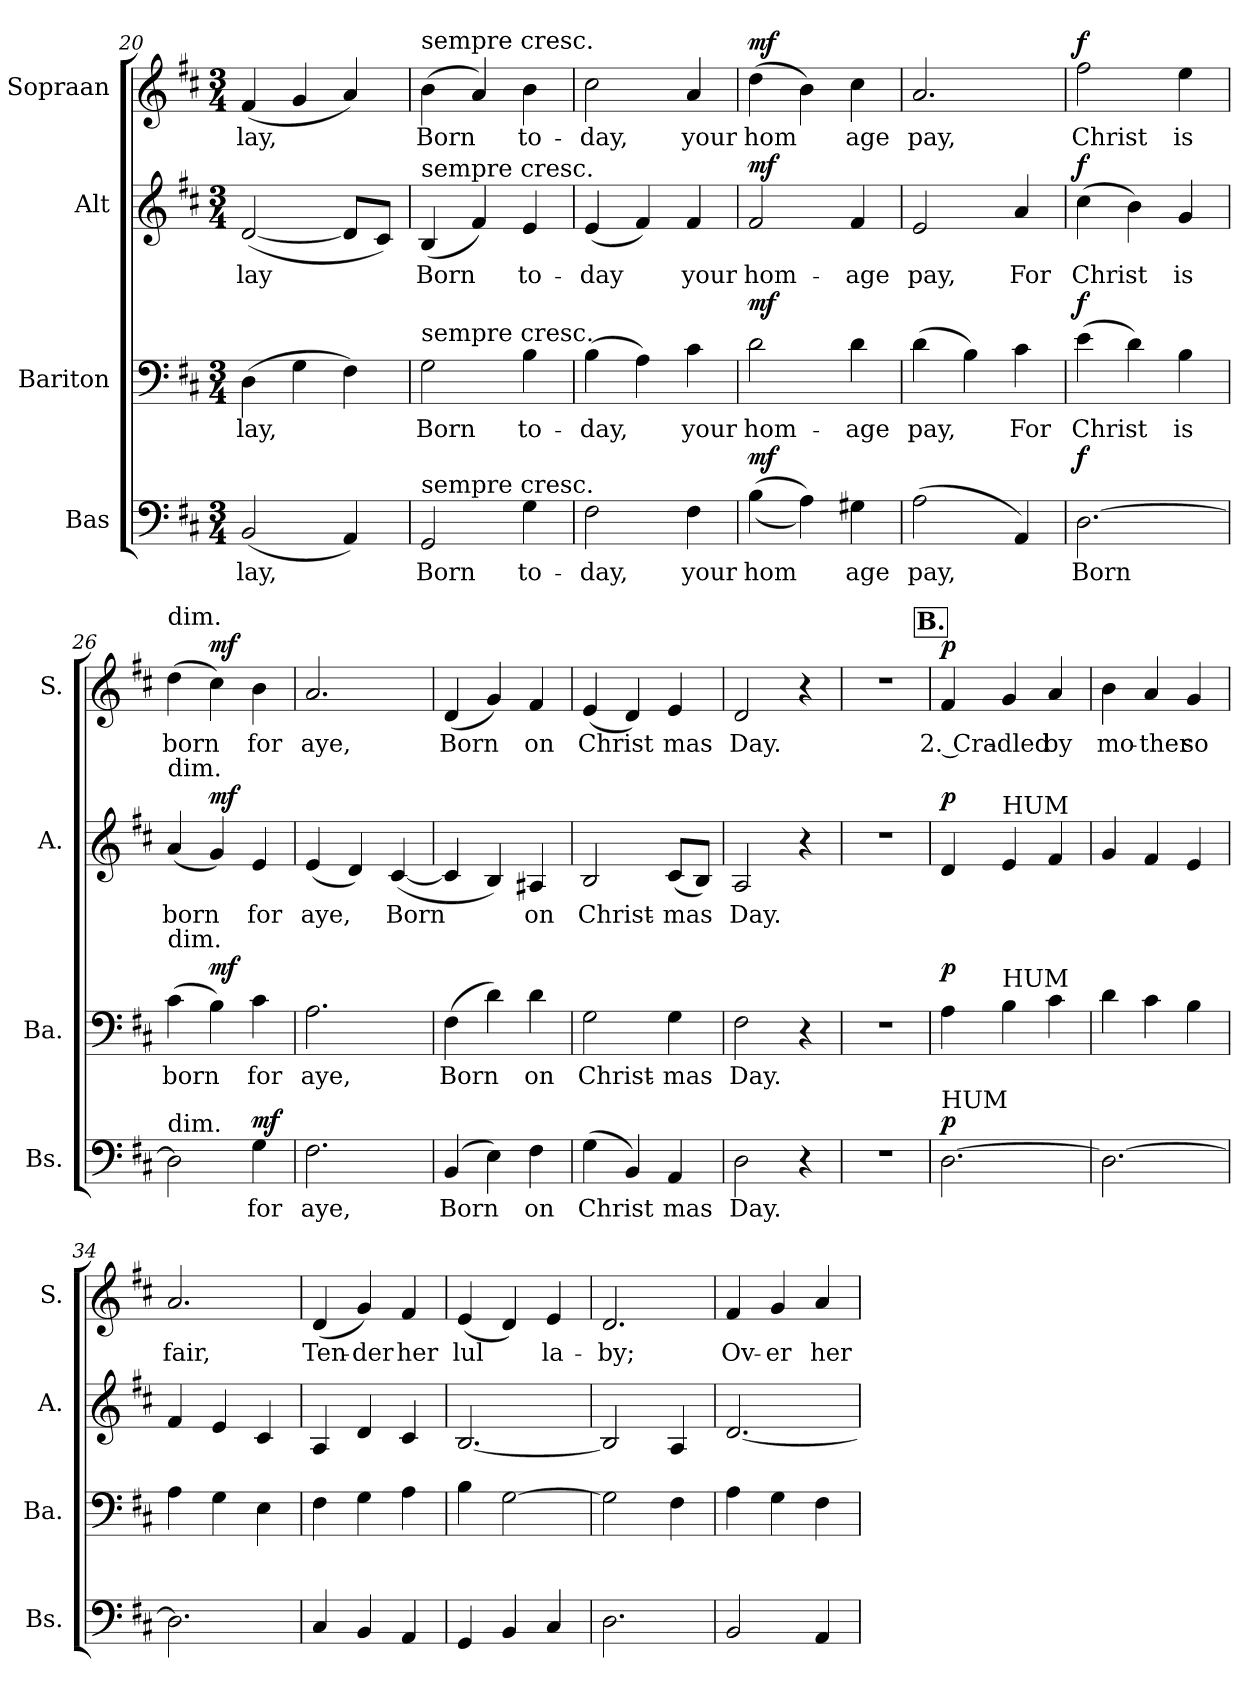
**kern	**text	**dynam	**kern	**text	**dynam	**kern	**text	**dynam	**kern	**text	**dynam
*part4	*part4	*part4	*part3	*part3	*part3	*part2	*part2	*part2	*part1	*part1	*part1
*staff4	*staff4	*staff4	*staff3	*staff3	*staff3	*staff2	*staff2	*staff2	*staff1	*staff1	*staff1
*I"Bas	*	*	*I"Bariton	*	*	*I"Alt	*	*	*I"Sopraan	*	*
*I'Bs.	*	*	*I'Ba.	*	*	*I'A.	*	*	*I'S.	*	*
*clefF4	*	*	*clefF4	*	*	*clefG2	*	*	*clefG2	*	*
*k[f#c#]	*	*	*k[f#c#]	*	*	*k[f#c#]	*	*	*k[f#c#]	*	*
*M3/4	*	*	*M3/4	*	*	*M3/4	*	*	*M3/4	*	*
=20	=20	=20	=20	=20	=20	=20	=20	=20	=20	=20	=20
!	!LO:LY:b	!	!	!LO:LY:b	!	!	!LO:LY:b	!	!	!LO:LY:b	!
(<2BB/	lay,	.	(>4D\	lay,	.	(<[2d/	lay	.	(<4f#/	lay,	.
.	.	.	4G\	.	.	.	.	.	4g/	.	.
4AA/)	.	.	4F#\)	.	.	8d/L]	.	.	4a/)	.	.
.	.	.	.	.	.	8c#/J)	.	.	.	.	.
=21	=21	=21	=21	=21	=21	=21	=21	=21	=21	=21	=21
!	!	!	!	!	!	!	!	!	!LO:TX:a:t=sempre cresc.	!	!
!	!	!	!	!	!	!LO:TX:a:t=sempre cresc.	!	!	!	!	!
!	!	!	!LO:TX:a:t=sempre cresc.	!	!	!	!	!	!	!	!
!LO:TX:a:t=sempre cresc.	!	!	!	!	!	!	!	!	!	!	!
!	!LO:LY:b	!	!	!LO:LY:b	!	!	!LO:LY:b	!	!	!LO:LY:b	!
2GG/	Born	.	2G\	Born	.	(<4B/	Born	.	(>4b\	Born	.
.	.	.	.	.	.	4f#/)	.	.	4a/)	.	.
!	!LO:LY:b	!	!	!LO:LY:b	!	!	!LO:LY:b	!	!	!LO:LY:b	!
4G\	to-	.	4B\	to-	.	4e/	to-	.	4b\	to-	.
=22	=22	=22	=22	=22	=22	=22	=22	=22	=22	=22	=22
!	!LO:LY:b	!	!	!LO:LY:b	!	!	!LO:LY:b	!	!	!LO:LY:b	!
2F#\	-day,	.	(>4B\	-day,	.	(<4e/	-day	.	2cc#\	-day,	.
.	.	.	4A\)	.	.	4f#/)	.	.	.	.	.
!	!LO:LY:b	!	!	!LO:LY:b	!	!	!LO:LY:b	!	!	!LO:LY:b	!
4F#\	your	.	4c#\	your	.	4f#/	your	.	4a/	your	.
=23	=23	=23	=23	=23	=23	=23	=23	=23	=23	=23	=23
!	!LO:LY:b	!LO:DY:a	!	!LO:LY:b	!LO:DY:a	!	!LO:LY:b	!LO:DY:a	!	!LO:LY:b	!LO:DY:a
(>(>4B\	hom	mf	2d\	hom-	mf	2f#/	hom-	mf	(>4dd\	-hom	mf
4A\))	.	.	.	.	.	.	.	.	4b\)	.	.
!	!LO:LY:b	!	!	!LO:LY:b	!	!	!LO:LY:b	!	!	!LO:LY:b	!
4G#X\	age	.	4d\	-age	.	4f#/	-age	.	4cc#\	age	.
=24	=24	=24	=24	=24	=24	=24	=24	=24	=24	=24	=24
!	!LO:LY:b	!	!	!LO:LY:b	!	!	!LO:LY:b	!	!	!LO:LY:b	!
(>2A\	pay,	.	(>4d\	pay,	.	2e/	pay,	.	2.a/	pay,	.
.	.	.	4B\)	.	.	.	.	.	.	.	.
!	!	!	!	!LO:LY:b	!	!	!LO:LY:b	!	!	!	!
4AA/)	.	.	4c#\	For	.	4a/	For	.	.	.	.
!!LO:LB:g=z
=25	=25	=25	=25	=25	=25	=25	=25	=25	=25	=25	=25
!	!LO:LY:b	!LO:DY:a	!	!LO:LY:b	!LO:DY:a	!	!LO:LY:b	!LO:DY:a	!	!LO:LY:b	!LO:DY:a
[2.D\	Born	f	(>4e\	Christ	f	(>4cc#\	Christ	f	2ff#\	Christ	f
.	.	.	4d\)	.	.	4b\)	.	.	.	.	.
!	!	!	!	!LO:LY:b	!	!	!LO:LY:b	!	!	!LO:LY:b	!
.	.	.	4B\	is	.	4g/	is	.	4ee\	is	.
=26	=26	=26	=26	=26	=26	=26	=26	=26	=26	=26	=26
!	!	!	!	!	!	!	!	!	!LO:TX:a:t=dim.	!	!
!	!	!	!	!	!	!LO:TX:a:t=dim.	!	!	!	!	!
!	!	!	!LO:TX:a:t=dim.	!	!	!	!	!	!	!	!
!LO:TX:a:t=dim.	!	!	!	!	!	!	!	!	!	!	!
!	!	!	!	!LO:LY:b	!	!	!LO:LY:b	!	!	!LO:LY:b	!
2D\]	.	.	(>4c#\	born	.	(<4a/	born	.	(>4dd\	born	.
!	!	!	!	!	!LO:DY:a	!	!	!LO:DY:a	!	!	!LO:DY:a
.	.	.	4B\)	.	mf	4g/)	.	mf	4cc#\)	.	mf
!	!LO:LY:b	!LO:DY:a	!	!LO:LY:b	!	!	!LO:LY:b	!	!	!LO:LY:b	!
4G\	for	mf	4c#\	for	.	4e/	for	.	4b\	for	.
=27	=27	=27	=27	=27	=27	=27	=27	=27	=27	=27	=27
!	!LO:LY:b	!	!	!LO:LY:b	!	!	!LO:LY:b	!	!	!LO:LY:b	!
2.F#\	aye,	.	2.A\	aye,	.	(<4e/	aye,	.	2.a/	aye,	.
.	.	.	.	.	.	4d/)	.	.	.	.	.
!	!	!	!	!	!	!	!LO:LY:b	!	!	!	!
.	.	.	.	.	.	(<[4c#/	Born	.	.	.	.
=28	=28	=28	=28	=28	=28	=28	=28	=28	=28	=28	=28
!	!LO:LY:b	!	!	!LO:LY:b	!	!	!	!	!	!LO:LY:b	!
(>4BB/	Born	.	(>4F#\	Born	.	4c#/]	.	.	(<4d/	Born	.
4E\)	.	.	4d\)	.	.	4B/)	.	.	4g/)	.	.
!	!LO:LY:b	!	!	!LO:LY:b	!	!	!LO:LY:b	!	!	!LO:LY:b	!
4F#\	on	.	4d\	on	.	4A#X/	on	.	4f#/	on	.
=29	=29	=29	=29	=29	=29	=29	=29	=29	=29	=29	=29
!	!LO:LY:b	!	!	!LO:LY:b	!	!	!LO:LY:b	!	!	!LO:LY:b	!
(>4G\	Christ	.	2G\	Christ-	.	2B/	Christ-	.	(<4e/	Christ	.
4BB/)	.	.	.	.	.	.	.	.	4d/)	.	.
!	!LO:LY:b	!	!	!LO:LY:b	!	!	!LO:LY:b	!	!	!LO:LY:b	!
4AA/	mas	.	4G\	-mas	.	(<8c#/L	-mas	.	4e/	mas	.
.	.	.	.	.	.	8B/J)	.	.	.	.	.
=30	=30	=30	=30	=30	=30	=30	=30	=30	=30	=30	=30
!	!LO:LY:b	!	!	!LO:LY:b	!	!	!LO:LY:b	!	!	!LO:LY:b	!
2D\	Day.	.	2F#\	Day.	.	2A/	Day.	.	2d/	Day.	.
4r	.	.	4r	.	.	4r	.	.	4r	.	.
=31	=31	=31	=31	=31	=31	=31	=31	=31	=31	=31	=31
2.r	.	.	2.r	.	.	2.r	.	.	2.r	.	.
!!LO:PB:g=z
!!LO:REH:place=s1:a:B:fs=14:t=B.
=32	=32	=32	=32	=32	=32	=32	=32	=32	=32	=32	=32
!LO:TX:a:t=HUM	!	!	!	!	!	!	!	!	!	!	!
!	!	!LO:DY:a	!	!	!LO:DY:a	!	!	!LO:DY:a	!	!LO:LY:b	!LO:DY:a
[2.D\	.	p	4A\	.	p	4d/	.	p	4f#/	2. Cra-	p
!	!	!	!	!	!	!LO:TX:a:t=HUM	!	!	!	!	!
!	!	!	!LO:TX:a:t=HUM	!	!	!	!	!	!	!	!
!	!	!	!	!	!	!	!	!	!	!LO:LY:b	!
.	.	.	4B\	.	.	4e/	.	.	4g/	-dled	.
!	!	!	!	!	!	!	!	!	!	!LO:LY:b	!
.	.	.	4c#\	.	.	4f#/	.	.	4a/	by	.
=33	=33	=33	=33	=33	=33	=33	=33	=33	=33	=33	=33
!	!	!	!	!	!	!	!	!	!	!LO:LY:b	!
2.D\_	.	.	4d\	.	.	4g/	.	.	4b\	mo-	.
!	!	!	!	!	!	!	!	!	!	!LO:LY:b	!
.	.	.	4c#\	.	.	4f#/	.	.	4a/	-ther	.
!	!	!	!	!	!	!	!	!	!	!LO:LY:b	!
.	.	.	4B\	.	.	4e/	.	.	4g/	so	.
=34	=34	=34	=34	=34	=34	=34	=34	=34	=34	=34	=34
!	!	!	!	!	!	!	!	!	!	!LO:LY:b	!
2.D\]	.	.	4A\	.	.	4f#/	.	.	2.a/	fair,	.
.	.	.	4G\	.	.	4e/	.	.	.	.	.
.	.	.	4E\	.	.	4c#/	.	.	.	.	.
=35	=35	=35	=35	=35	=35	=35	=35	=35	=35	=35	=35
!	!	!	!	!	!	!	!	!	!	!LO:LY:b	!
4C#/	.	.	4F#\	.	.	4A/	.	.	(<4d/	Ten-	.
!	!	!	!	!	!	!	!	!	!	!LO:LY:b	!
4BB/	.	.	4G\	.	.	4d/	.	.	4g/)	-der	.
!	!	!	!	!	!	!	!	!	!	!LO:LY:b	!
4AA/	.	.	4A\	.	.	4c#/	.	.	4f#/	her	.
=36	=36	=36	=36	=36	=36	=36	=36	=36	=36	=36	=36
!	!	!	!	!	!	!	!	!	!	!LO:LY:b	!
4GG/	.	.	4B\	.	.	[2.B/	.	.	(<4e/	lul	.
4BB/	.	.	[2G\	.	.	.	.	.	4d/)	.	.
!	!	!	!	!	!	!	!	!	!	!LO:LY:b	!
4C#/	.	.	.	.	.	.	.	.	4e/	la-	.
=37	=37	=37	=37	=37	=37	=37	=37	=37	=37	=37	=37
!	!	!	!	!	!	!	!	!	!	!LO:LY:b	!
2.D\	.	.	2G\]	.	.	2B/]	.	.	2.d/	-by;	.
.	.	.	4F#\	.	.	4A/	.	.	.	.	.
=38	=38	=38	=38	=38	=38	=38	=38	=38	=38	=38	=38
!	!	!	!	!	!	!	!	!	!	!LO:LY:b	!
2BB/	.	.	4A\	.	.	[2.d/	.	.	4f#/	Ov-	.
!	!	!	!	!	!	!	!	!	!	!LO:LY:b	!
.	.	.	4G\	.	.	.	.	.	4g/	-er	.
!	!	!	!	!	!	!	!	!	!	!LO:LY:b	!
4AA/	.	.	4F#\	.	.	.	.	.	4a/	her	.
=	=	=	=	=	=	=	=	=	=	=	=
*-	*-	*-	*-	*-	*-	*-	*-	*-	*-	*-	*-
